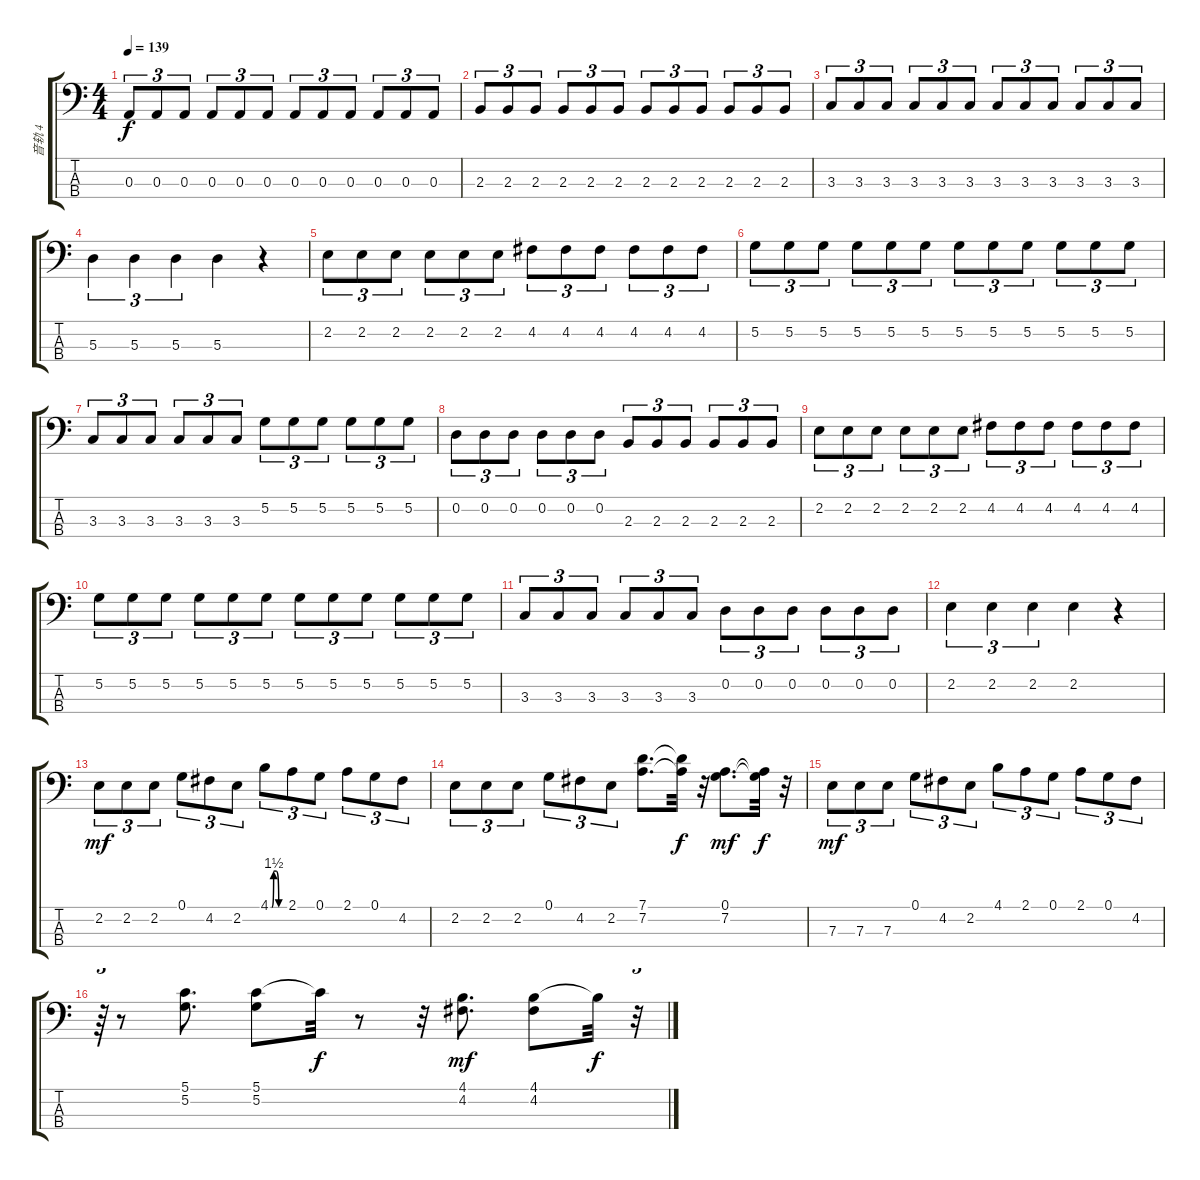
\track ("音轨 4" "音轨 4") {instrument electricbassfinger}
\staff {score tabs}
\tuning (G2 D2 A1 E1) {hide}
\ts (4 4)
\tempo 139
\clef f4
\ks c
0.3.8{tu (3 2) dy f} 0.3.8{tu (3 2)} 0.3.8{tu (3 2)} 0.3.8{tu (3 2)} 0.3.8{tu (3 2)} 0.3.8{tu (3 2)} 0.3.8{tu (3 2)} 0.3.8{tu (3 2)} 0.3.8{tu (3 2)} 0.3.8{tu (3 2)} 0.3.8{tu (3 2)} 0.3.8{tu (3 2)} |
2.3.8{tu (3 2)} 2.3.8{tu (3 2)} 2.3.8{tu (3 2)} 2.3.8{tu (3 2)} 2.3.8{tu (3 2)} 2.3.8{tu (3 2)} 2.3.8{tu (3 2)} 2.3.8{tu (3 2)} 2.3.8{tu (3 2)} 2.3.8{tu (3 2)} 2.3.8{tu (3 2)} 2.3.8{tu (3 2)} |
3.3.8{tu (3 2)} 3.3.8{tu (3 2)} 3.3.8{tu (3 2)} 3.3.8{tu (3 2)} 3.3.8{tu (3 2)} 3.3.8{tu (3 2)} 3.3.8{tu (3 2)} 3.3.8{tu (3 2)} 3.3.8{tu (3 2)} 3.3.8{tu (3 2)} 3.3.8{tu (3 2)} 3.3.8{tu (3 2)} |
5.3.4{tu (3 2)} 5.3.4{tu (3 2)} 5.3.4{tu (3 2)} 5.3.4 r.4 |
2.2.8{tu (3 2)} 2.2.8{tu (3 2)} 2.2.8{tu (3 2)} 2.2.8{tu (3 2)} 2.2.8{tu (3 2)} 2.2.8{tu (3 2)} 4.2.8{tu (3 2)} 4.2.8{tu (3 2)} 4.2.8{tu (3 2)} 4.2.8{tu (3 2)} 4.2.8{tu (3 2)} 4.2.8{tu (3 2)} |
5.2.8{tu (3 2)} 5.2.8{tu (3 2)} 5.2.8{tu (3 2)} 5.2.8{tu (3 2)} 5.2.8{tu (3 2)} 5.2.8{tu (3 2)} 5.2.8{tu (3 2)} 5.2.8{tu (3 2)} 5.2.8{tu (3 2)} 5.2.8{tu (3 2)} 5.2.8{tu (3 2)} 5.2.8{tu (3 2)} |
3.3.8{tu (3 2)} 3.3.8{tu (3 2)} 3.3.8{tu (3 2)} 3.3.8{tu (3 2)} 3.3.8{tu (3 2)} 3.3.8{tu (3 2)} 5.2.8{tu (3 2)} 5.2.8{tu (3 2)} 5.2.8{tu (3 2)} 5.2.8{tu (3 2)} 5.2.8{tu (3 2)} 5.2.8{tu (3 2)} |
0.2.8{tu (3 2)} 0.2.8{tu (3 2)} 0.2.8{tu (3 2)} 0.2.8{tu (3 2)} 0.2.8{tu (3 2)} 0.2.8{tu (3 2)} 2.3.8{tu (3 2)} 2.3.8{tu (3 2)} 2.3.8{tu (3 2)} 2.3.8{tu (3 2)} 2.3.8{tu (3 2)} 2.3.8{tu (3 2)} |
2.2.8{tu (3 2)} 2.2.8{tu (3 2)} 2.2.8{tu (3 2)} 2.2.8{tu (3 2)} 2.2.8{tu (3 2)} 2.2.8{tu (3 2)} 4.2.8{tu (3 2)} 4.2.8{tu (3 2)} 4.2.8{tu (3 2)} 4.2.8{tu (3 2)} 4.2.8{tu (3 2)} 4.2.8{tu (3 2)} |
5.2.8{tu (3 2)} 5.2.8{tu (3 2)} 5.2.8{tu (3 2)} 5.2.8{tu (3 2)} 5.2.8{tu (3 2)} 5.2.8{tu (3 2)} 5.2.8{tu (3 2)} 5.2.8{tu (3 2)} 5.2.8{tu (3 2)} 5.2.8{tu (3 2)} 5.2.8{tu (3 2)} 5.2.8{tu (3 2)} |
3.3.8{tu (3 2)} 3.3.8{tu (3 2)} 3.3.8{tu (3 2)} 3.3.8{tu (3 2)} 3.3.8{tu (3 2)} 3.3.8{tu (3 2)} 0.2.8{tu (3 2)} 0.2.8{tu (3 2)} 0.2.8{tu (3 2)} 0.2.8{tu (3 2)} 0.2.8{tu (3 2)} 0.2.8{tu (3 2)} |
2.2.4{tu (3 2)} 2.2.4{tu (3 2)} 2.2.4{tu (3 2)} 2.2.4 r.4 |
2.2.8{tu (3 2) dy mf} 2.2.8{tu (3 2)} 2.2.8{tu (3 2)} 0.1.8{tu (3 2)} 4.2.8{tu (3 2)} 2.2.8{tu (3 2)} 4.1{be (custom 0 0 6 0 14 6 25 6 36 0 60 0)}.8{tu (3 2)} 2.1.8{tu (3 2)} 0.1.8{tu (3 2)} 2.1.8{tu (3 2)} 0.1.8{tu (3 2)} 4.2.8{tu (3 2)} |
2.2.8{tu (3 2)} 2.2.8{tu (3 2)} 2.2.8{tu (3 2)} 0.1.8{tu (3 2)} 4.2.8{tu (3 2)} 2.2.8{tu (3 2)} (7.1 7.2).8{d} (7.1{t} 7.2{t}).32{dy f} r.32 (0.1 7.2).8{d dy mf} (0.1{t} 7.2{t}).32{dy f} r.32 |
7.3.8{tu (3 2) dy mf} 7.3.8{tu (3 2)} 7.3.8{tu (3 2)} 0.1.8{tu (3 2)} 4.2.8{tu (3 2)} 2.2.8{tu (3 2)} 4.1.8{tu (3 2)} 2.1.8{tu (3 2)} 0.1.8{tu (3 2)} 2.1.8{tu (3 2)} 0.1.8{tu (3 2)} 4.2.8{tu (3 2)} |
r.64{tu (3 2)} r.8 (5.1 5.2).8{d} (5.1 5.2).8 5.1{t}.32{dy f} r.8 r.32 (4.1 4.2).8{d dy mf} (4.1 4.2).8 4.1{t}.32{dy f} r.32{tu (3 2)}
